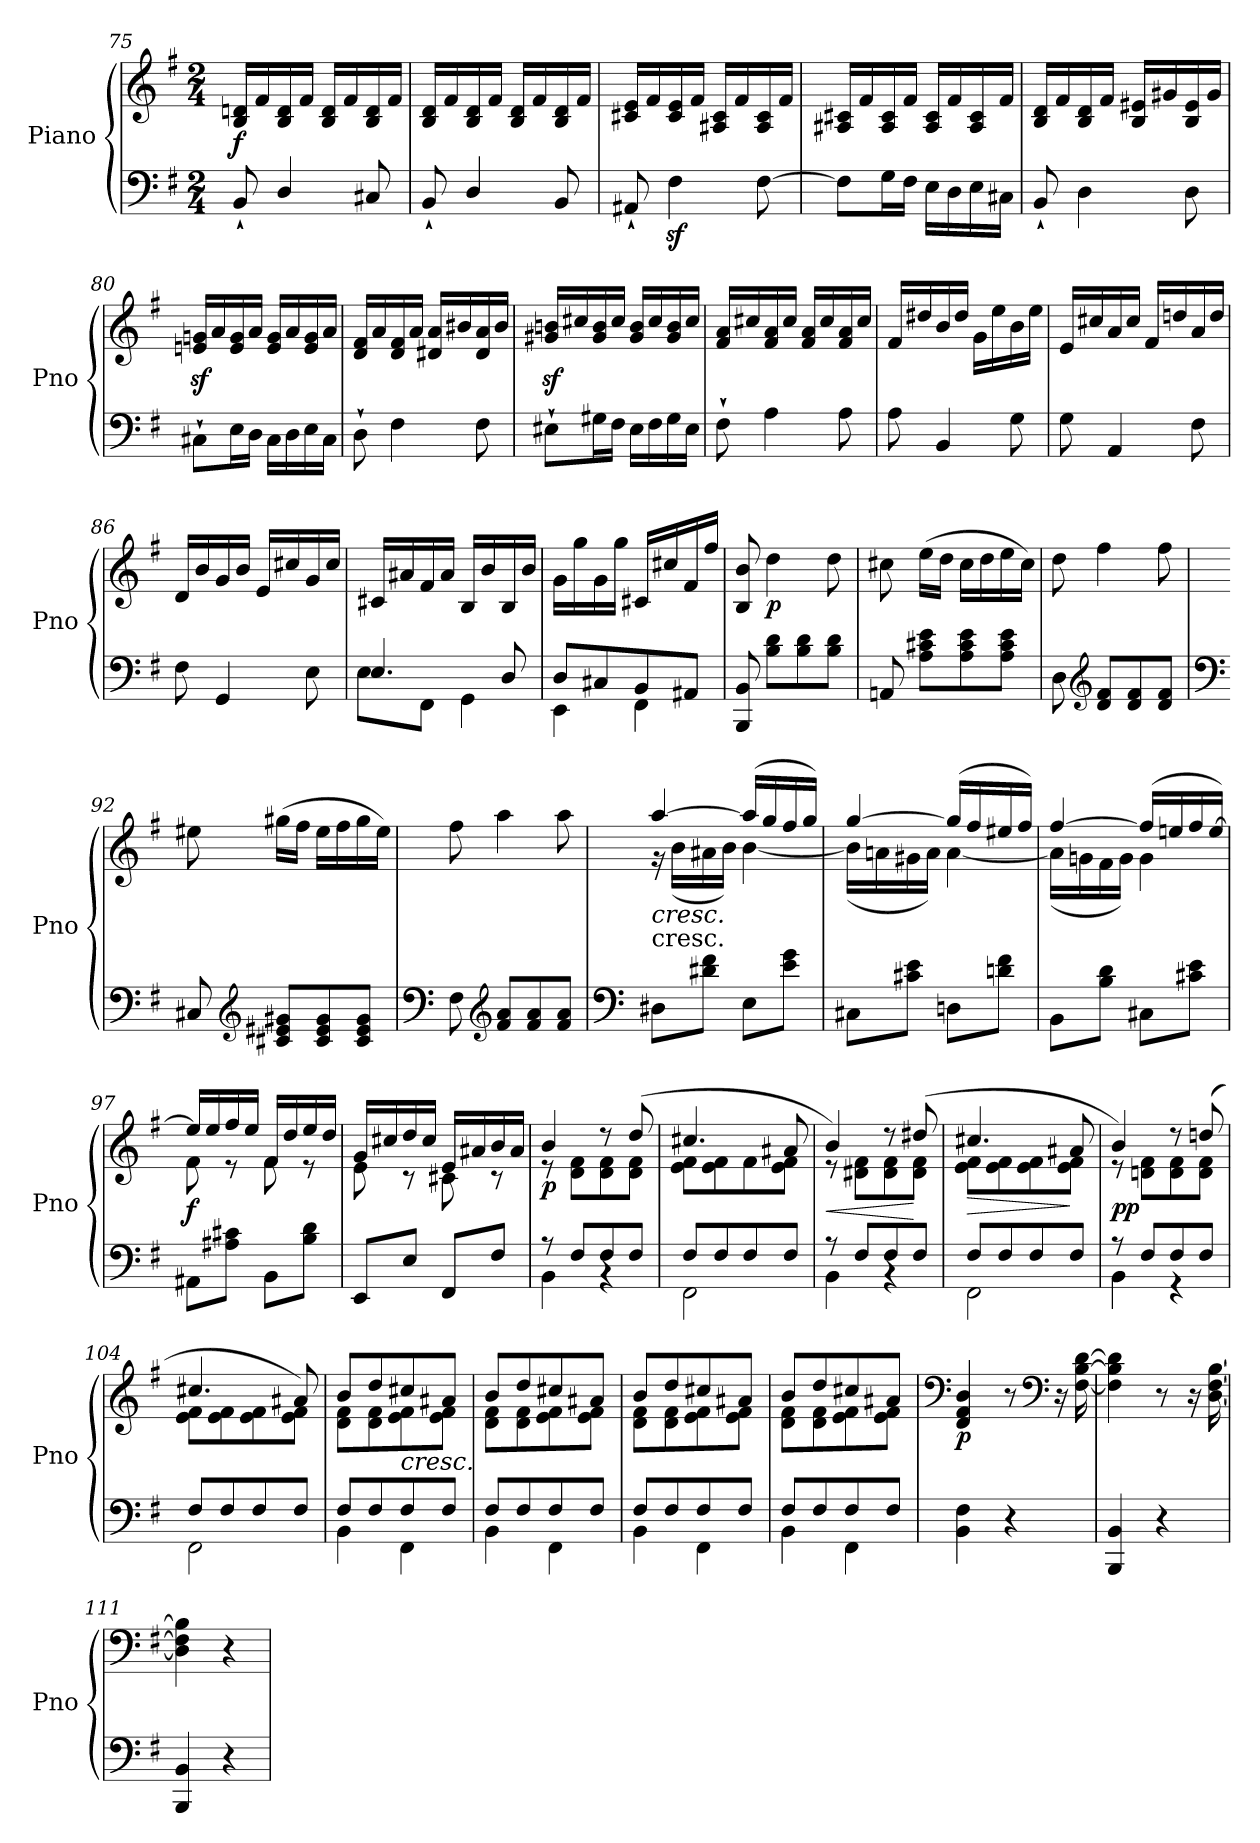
**kern	**kern	**dynam
*part1	*part1	*part1
*staff2	*staff1	*staff1/2
*I"Piano	*	*
*I'Pno	*	*
*clefF4	*clefG2	*
*k[f#]	*k[f#]	*
*G:	*G:	*
*M2/4	*M2/4	*
=75	=75	=75
!	!	!LO:DY:b
8BB`/	16B/ 16dn/LL	f
.	16f#/	.
4D/	16B/ 16d/	.
.	16f#/JJ	.
.	16B/ 16d/LL	.
.	16f#/	.
8C#X/	16B/ 16d/	.
.	16f#/JJ	.
=76	=76	=76
8BB`/	16B/ 16d/LL	.
.	16f#/	.
4D/	16B/ 16d/	.
.	16f#/JJ	.
.	16B/ 16d/LL	.
.	16f#/	.
8BB/	16B/ 16d/	.
.	16f#/JJ	.
!!LO:LB:g=z
=77	=77	=77
8AA#X`/	16c#X/ 16e/LL	.
.	16f#/	.
4F#z<\	16c#/ 16e/	.
.	16f#/JJ	.
.	16A#X/ 16c#/LL	.
.	16f#/	.
[8F#\	16A#/ 16c#/	.
.	16f#/JJ	.
=78	=78	=78
8F#\L]	16A#X/ 16c#X/LL	.
.	16f#/	.
16G\L	16A#/ 16c#/	.
16F#\JJ	16f#/JJ	.
16E\LL	16A#/ 16c#/LL	.
16D\	16f#/	.
16E\	16A#/ 16c#/	.
16C#X\JJ	16f#/JJ	.
=79	=79	=79
8BB`/	16B/ 16d/LL	.
.	16f#/	.
4D\	16B/ 16d/	.
.	16f#/JJ	.
.	16B/ 16e#X/LL	.
.	16g#X/	.
8D\	16B/ 16e#/	.
.	16g#/JJ	.
=80	=80	=80
8C#X`\L	16en/z< 16gn/z<LL	.
.	16a/	.
16E\L	16e/ 16g/	.
16D\JJ	16a/JJ	.
16C#\LL	16e/ 16g/LL	.
16D\	16a/	.
16E\	16e/ 16g/	.
16C#\JJ	16a/JJ	.
=81	=81	=81
8D`\	16d/ 16f#/LL	.
.	16a/	.
4F#\	16d/ 16f#/	.
.	16a/JJ	.
.	16d#X/ 16a/LL	.
.	16b#X/	.
8F#\	16d#/ 16a/	.
.	16b#/JJ	.
!!LO:LB:g=z
=82	=82	=82
8E#X`\L	16g#X/z< 16bn/z<LL	.
.	16cc#X/	.
16G#X\L	16g#/ 16b/	.
16F#\JJ	16cc#/JJ	.
16E#\LL	16g#/ 16b/LL	.
16F#\	16cc#/	.
16G#\	16g#/ 16b/	.
16E#\JJ	16cc#/JJ	.
=83	=83	=83
8F#`\	16f#/ 16a/LL	.
.	16cc#X/	.
4A\	16f#/ 16a/	.
.	16cc#/JJ	.
.	16f#/ 16a/LL	.
.	16cc#/	.
8A\	16f#/ 16a/	.
.	16cc#/JJ	.
=84	=84	=84
8A\	16f#/LL	.
.	16dd#X/	.
4BB/	16b/	.
.	16dd#/JJ	.
.	16g\LL	.
.	16ee\	.
8G\	16b\	.
.	16ee\JJ	.
=85	=85	=85
8G\	16e/LL	.
.	16cc#X/	.
4AA/	16a/	.
.	16cc#/JJ	.
.	16f#/LL	.
.	16ddn/	.
8F#\	16a/	.
.	16dd/JJ	.
=86	=86	=86
8F#\	16d/LL	.
.	16b/	.
4GG/	16g/	.
.	16b/JJ	.
.	16e/LL	.
.	16cc#X/	.
8E\	16g/	.
.	16cc#/JJ	.
!!LO:LB:g=z
=87	=87	=87
*^	*	*
4.E/	8E\L	16c#X/LL	.
.	.	16a#X/	.
.	8FF#\J	16f#/	.
.	.	16a#/JJ	.
.	4GG\	16B/LL	.
.	.	16b/	.
8D/	.	16B/	.
.	.	16b/JJ	.
=88	=88	=88	=88
8D/L	4EE\	16g\LL	.
.	.	16gg\	.
8C#X/	.	16g\	.
.	.	16gg\JJ	.
8BB/	4FF#\	16c#X/LL	.
.	.	16cc#X/	.
8AA#X/J	.	16f#/	.
.	.	16ff#/JJ	.
*v	*v	*	*
=89	=89	=89
8BBB/ 8BB/	8B/ 8b/	.
!	!	!LO:DY:b
8B\ 8d\L	4dd\	p
8B\ 8d\	.	.
8B\ 8d\J	8dd\	.
=90	=90	=90
8AAn/	8cc#X\	.
8A\ 8c#X\ 8e\L	(>16ee\LL	.
.	16dd\JJ	.
8A\ 8c#\ 8e\	16cc#\LL	.
.	16dd\	.
8A\ 8c#\ 8e\J	16ee\	.
.	16cc#\JJ)	.
=91	=91	=91
8D\	8dd\	.
*clefG2	*	*
8d/ 8f#/L	4ff#\	.
8d/ 8f#/	.	.
8d/ 8f#/J	8ff#\	.
!!LO:LB:g=z
=92	=92	=92
*clefF4	*	*
8C#X/	8ee#X\	.
*clefG2	*	*
8c#X/ 8e#X/ 8g#X/L	(>16gg#X\LL	.
.	16ff#\JJ	.
8c#/ 8e#/ 8g#/	16ee#\LL	.
.	16ff#\	.
8c#/ 8e#/ 8g#/J	16gg#\	.
.	16ee#\JJ)	.
=93	=93	=93
*clefF4	*	*
8F#\	8ff#\	.
*clefG2	*	*
8f#/ 8a/L	4aa\	.
8f#/ 8a/	.	.
8f#/ 8a/J	8aa\	.
=94	=94	=94
*clefF4	*	*
*	*^	*
!	!LO:TX:b:i:t=cresc.	!	!
!	!LO:TX:b:t=cresc.	!	!
8D#X\L	[4aa/	16r	.
.	.	(<16b\LL	.
8d#X\ 8f#\J	.	16a#X\	.
.	.	16b\JJ)	.
8E\L	(>16aa/LL]	[4b\	.
.	16gg/	.	.
8e\ 8g\J	16ff#/	.	.
.	16gg/JJ)	.	.
=95	=95	=95	=95
8C#X\L	[4gg/	(<16b\LL]	.
.	.	16an\	.
8c#X\ 8e\J	.	16g#X\	.
.	.	16a\JJ)	.
8Dn\L	(>16gg/LL]	[4a\	.
.	16ff#/	.	.
8dn\ 8f#\J	16ee#X/	.	.
.	16ff#/JJ)	.	.
!!LO:LB:g=z	!!
=96	=96	=96	=96
8BB\L	[4ff#/	(<16a\LL]	.
.	.	16gn\	.
8B\ 8d\J	.	16f#\	.
.	.	16g\JJ)	.
8C#X\L	(>16ff#/LL]	4g\	.
.	16een/	.	.
8c#X\ 8e\J	16ff#/	.	.
.	[16ee/JJ)	.	.
=97	=97	=97	=97
!	!	!	!LO:DY:b
8AA#X\L	16ee/LL]	8f#\	f
.	16ee/	.	.
8A#X\ 8c#X\J	16ff#/	8re	.
.	16ee/JJ	.	.
8BB\L	16f#/LL	8f#\	.
.	16dd/	.	.
8B\ 8d\J	16ee/	8re	.
.	16dd/JJ	.	.
=98	=98	=98	=98
8EE/L	16g/LL	8e\	.
.	16cc#X/	.	.
8E/J	16dd/	8rc	.
.	16cc#/JJ	.	.
8FF#/L	16e/LL	8c#X\	.
.	16a#X/	.	.
8F#/J	16b/	8rc	.
.	16a#/JJ	.	.
=99	=99	=99	=99
*^	*	*	*
!	!	!	!	!LO:DY:b
8r	4BB\	4b/	8r	p
8F#/L	.	.	8d\ 8f#\L	.
8F#/	4rBB	8rdd	8d\ 8f#\	.
8F#/J	.	(>8dd/	8d\ 8f#\J	.
=100	=100	=100	=100	=100
8F#/L	2FF#\	4.cc#X/	8e\ 8f#\L	.
8F#/	.	.	8e\ 8f#\	.
8F#/	.	.	8f#\	.
8F#/J	.	8a#X/	8e\ 8f#\J	.
=101	=101	=101	=101	=101
!	!	!	!	!LO:HP:b
8r	4BB\	4b/)	8r	<
8F#/L	.	.	8d#X\ 8f#\L	.
8F#/	4rBB	8rdd	8d#\ 8f#\	.
8F#/J	.	(>8dd#X/	8d#\ 8f#\J	[
!!LO:PB:g=z	!!
=102	=102	=102	=102	=102
!	!	!	!	!LO:HP:b
8F#/L	2FF#\	4.cc#X/	8e\ 8f#\L	>
8F#/	.	.	8e\ 8f#\	.
8F#/	.	.	8e\ 8f#\	.
8F#/J	.	8a#X/	8e\ 8f#\J	]
=103	=103	=103	=103	=103
!	!	!	!	!LO:DY:b
8r	4BB\	4b/)	8r	pp
8F#/L	.	.	8dn\ 8f#\L	.
8F#/	4r	8rdd	8d\ 8f#\	.
8F#/J	.	(>8ddn/	8d\ 8f#\J	.
=104	=104	=104	=104	=104
8F#/L	2FF#\	4.cc#X/	8e\ 8f#\L	.
8F#/	.	.	8e\ 8f#\	.
8F#/	.	.	8e\ 8f#\	.
8F#/J	.	8a#X/)	8e\ 8f#\J	.
=105	=105	=105	=105	=105
8F#/L	4BB\	8b/L	8d\ 8f#\L	.
8F#/	.	8dd/	8d\ 8f#\	.
!	!	!LO:TX:b:i:t=cresc.	!	!
8F#/	4FF#\	8cc#X/	8e\ 8f#\	.
8F#/J	.	8a#X/J	8e\ 8f#\J	.
=106	=106	=106	=106	=106
8F#/L	4BB\	8b/L	8d\ 8f#\L	.
8F#/	.	8dd/	8d\ 8f#\	.
8F#/	4FF#\	8cc#X/	8e\ 8f#\	.
8F#/J	.	8a#X/J	8e\ 8f#\J	.
=107	=107	=107	=107	=107
8F#/L	4BB\	8b/L	8d\ 8f#\L	.
8F#/	.	8dd/	8d\ 8f#\	.
8F#/	4FF#\	8cc#X/	8e\ 8f#\	.
8F#/J	.	8a#X/J	8e\ 8f#\J	.
!!LO:LB:g=z	!!
=108	=108	=108	=108	=108
8F#/L	4BB\	8b/L	8d\ 8f#\L	.
8F#/	.	8dd/	8d\ 8f#\	.
8F#/	4FF#\	8cc#X/	8e\ 8f#\	.
8F#/J	.	8a#X/J	8e\ 8f#\J	.
*v	*v	*	*	*
=109	=109	=109	=109
!	!	!	!LO:DY:b
*	*v	*v	*
4BB\ 4F#\	4d/ 4f#/ 4b/	p
4r	8r	.
*	*clefF4	*
.	16r	.
.	[16F#\ [16B\ [16d\	.
=110	=110	=110
4BBB/ 4BB/	4F#\] 4B\] 4d\]	.
4r	8r	.
.	16r	.
.	[16D\ [16F#\ [16B\	.
=111	=111	=111
4BBB/ 4BB/	4D\] 4F#\] 4B\]	.
4r	4r	.
=	=	=
*-	*-	*-
